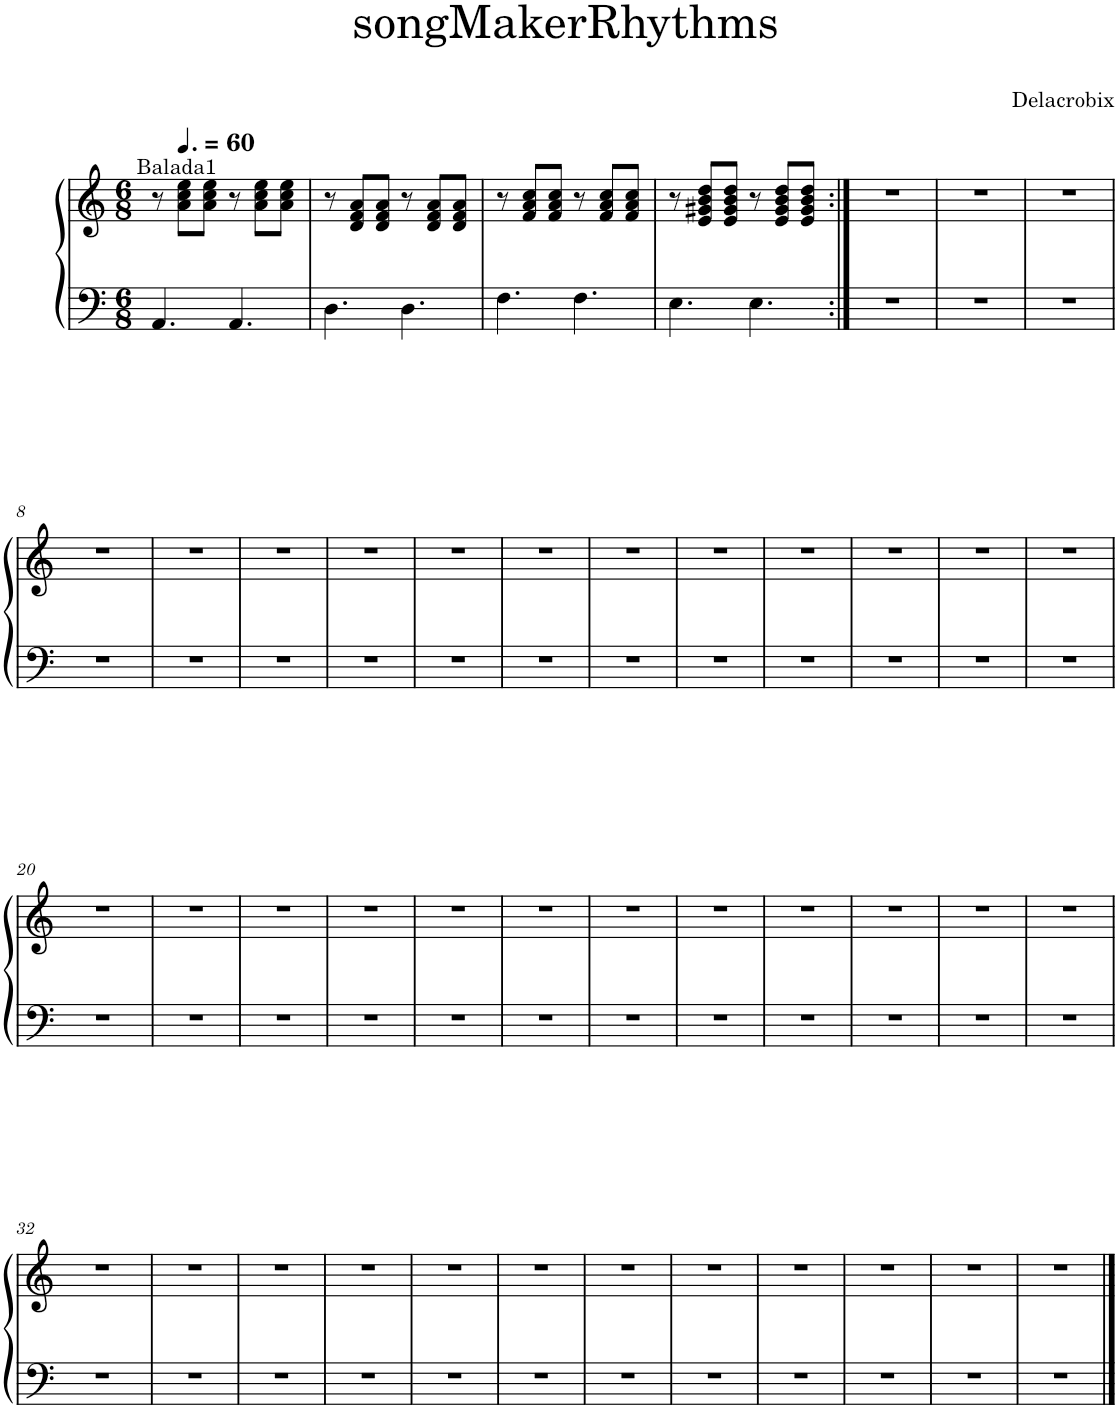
**kern	**kern
*part1	*part1
*staff2	*staff1
*I"Piano	*
*I'Pno.	*
*clefF4	*clefG2
*k[]	*k[]
*M6/8	*M6/8
=1	=1
4.AA/	8r
*	*MM90
!	!LO:TX:a:t=Balada1
.	8a\ 8cc\ 8ee\L
.	8a\ 8cc\ 8ee\J
4.AA/	8r
.	8a\ 8cc\ 8ee\L
.	8a\ 8cc\ 8ee\J
=2	=2
4.D\	8r
.	8d/ 8f/ 8a/L
.	8d/ 8f/ 8a/J
4.D\	8r
.	8d/ 8f/ 8a/L
.	8d/ 8f/ 8a/J
=3	=3
4.F\	8r
.	8f/ 8a/ 8cc/L
.	8f/ 8a/ 8cc/J
4.F\	8r
.	8f/ 8a/ 8cc/L
.	8f/ 8a/ 8cc/J
=4	=4
4.E\	8r
.	8e/ 8g#X/ 8b/ 8dd/L
.	8e/ 8g#/ 8b/ 8dd/J
4.E\	8r
.	8e/ 8g#/ 8b/ 8dd/L
.	8e/ 8g#/ 8b/ 8dd/J
=5:|!	=5:|!
2.r	2.r
=6	=6
2.r	2.r
=7	=7
2.r	2.r
!!LO:LB:g=z
=8	=8
2.r	2.r
=9	=9
2.r	2.r
=10	=10
2.r	2.r
=11	=11
2.r	2.r
=12	=12
2.r	2.r
=13	=13
2.r	2.r
=14	=14
2.r	2.r
=15	=15
2.r	2.r
=16	=16
2.r	2.r
=17	=17
2.r	2.r
=18	=18
2.r	2.r
=19	=19
2.r	2.r
!!LO:LB:g=z
=20	=20
2.r	2.r
=21	=21
2.r	2.r
=22	=22
2.r	2.r
=23	=23
2.r	2.r
=24	=24
2.r	2.r
=25	=25
2.r	2.r
=26	=26
2.r	2.r
=27	=27
2.r	2.r
=28	=28
2.r	2.r
=29	=29
2.r	2.r
=30	=30
2.r	2.r
=31	=31
2.r	2.r
!!LO:LB:g=z
=32	=32
2.r	2.r
=33	=33
2.r	2.r
=34	=34
2.r	2.r
=35	=35
2.r	2.r
=36	=36
2.r	2.r
=37	=37
2.r	2.r
=38	=38
2.r	2.r
=39	=39
2.r	2.r
=40	=40
2.r	2.r
=41	=41
2.r	2.r
=42	=42
2.r	2.r
=43	=43
2.r	2.r
==	==
*-	*-
